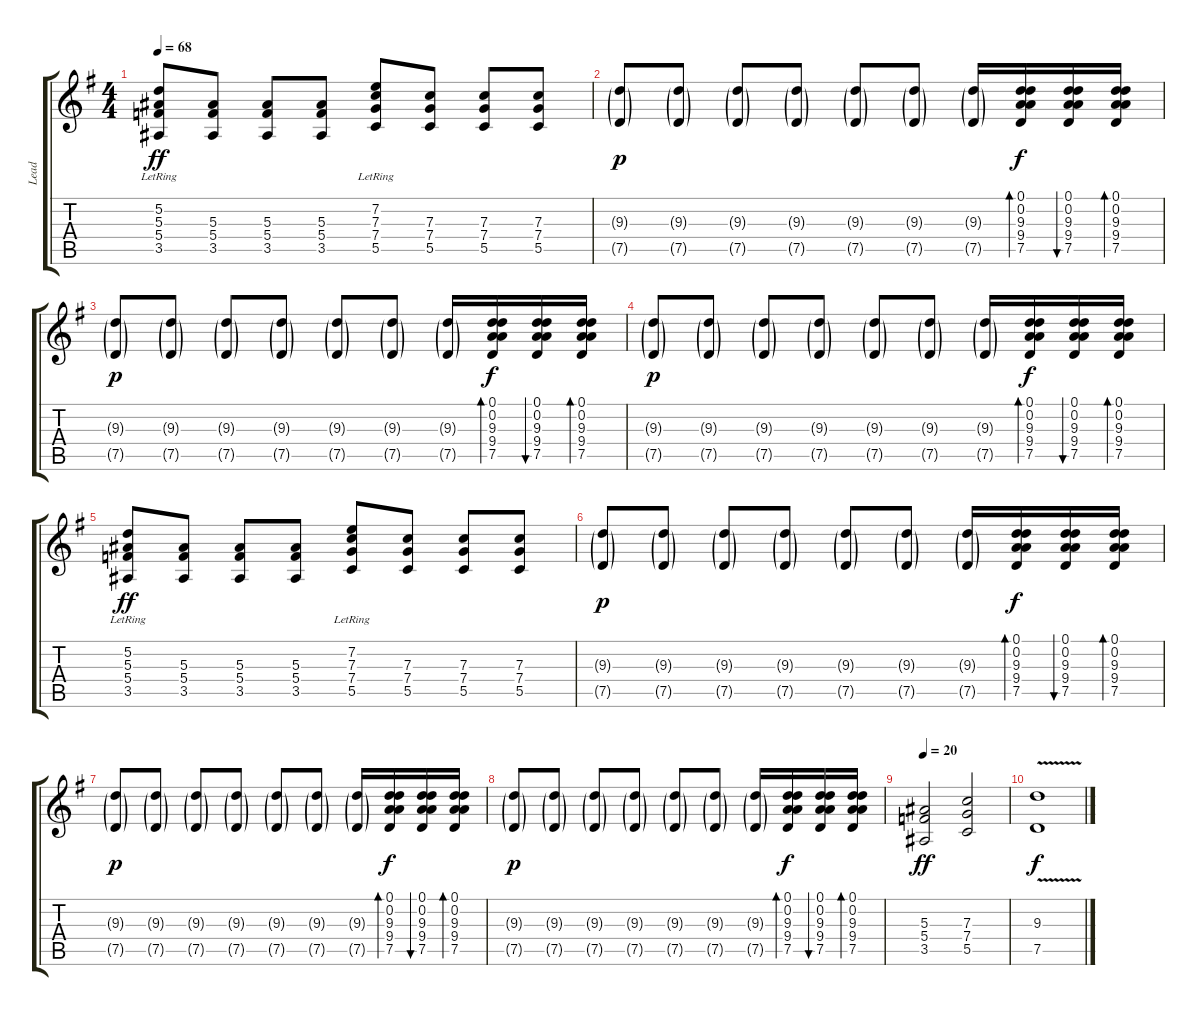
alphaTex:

\track ("Lead" "Lead") {instrument electricguitarclean}
\staff {score tabs}
\tuning (D4 A3 F3 C3 G2 D2) {hide}
\ts (4 4)
\tempo 68
\clef g2
\ks eminor
(5.2{lr} 5.3{lr} 5.4{lr} 3.5{lr}).8{dy ff} (5.3 5.4 3.5).8 (5.3 5.4 3.5).8 (5.3 5.4 3.5).8 (7.2{lr} 7.3{lr} 7.4{lr} 5.5{lr}).8 (7.3 7.4 5.5).8 (7.3 7.4 5.5).8 (7.3 7.4 5.5).8 |
(9.3{g} 7.5{g}).8{dy p} (9.3{g} 7.5{g}).8 (9.3{g} 7.5{g}).8 (9.3{g} 7.5{g}).8 (9.3{g} 7.5{g}).8 (9.3{g} 7.5{g}).8 (9.3{g} 7.5{g}).16 (0.1 0.2 9.3 9.4 7.5).16{bd 60 dy f} (0.1 0.2 9.3 9.4 7.5).16{bu 60} (0.1 0.2 9.3 9.4 7.5).16{bd 60} |
(9.3{g} 7.5{g}).8{dy p} (9.3{g} 7.5{g}).8 (9.3{g} 7.5{g}).8 (9.3{g} 7.5{g}).8 (9.3{g} 7.5{g}).8 (9.3{g} 7.5{g}).8 (9.3{g} 7.5{g}).16 (0.1 0.2 9.3 9.4 7.5).16{bd 60 dy f} (0.1 0.2 9.3 9.4 7.5).16{bu 60} (0.1 0.2 9.3 9.4 7.5).16{bd 60} |
(9.3{g} 7.5{g}).8{dy p} (9.3{g} 7.5{g}).8 (9.3{g} 7.5{g}).8 (9.3{g} 7.5{g}).8 (9.3{g} 7.5{g}).8 (9.3{g} 7.5{g}).8 (9.3{g} 7.5{g}).16 (0.1 0.2 9.3 9.4 7.5).16{bd 60 dy f} (0.1 0.2 9.3 9.4 7.5).16{bu 60} (0.1 0.2 9.3 9.4 7.5).16{bd 60} |
(5.2{lr} 5.3{lr} 5.4{lr} 3.5{lr}).8{dy ff} (5.3 5.4 3.5).8 (5.3 5.4 3.5).8 (5.3 5.4 3.5).8 (7.2{lr} 7.3{lr} 7.4{lr} 5.5{lr}).8 (7.3 7.4 5.5).8 (7.3 7.4 5.5).8 (7.3 7.4 5.5).8 |
(9.3{g} 7.5{g}).8{dy p} (9.3{g} 7.5{g}).8 (9.3{g} 7.5{g}).8 (9.3{g} 7.5{g}).8 (9.3{g} 7.5{g}).8 (9.3{g} 7.5{g}).8 (9.3{g} 7.5{g}).16 (0.1 0.2 9.3 9.4 7.5).16{bd 60 dy f} (0.1 0.2 9.3 9.4 7.5).16{bu 60} (0.1 0.2 9.3 9.4 7.5).16{bd 60} |
(9.3{g} 7.5{g}).8{dy p} (9.3{g} 7.5{g}).8 (9.3{g} 7.5{g}).8 (9.3{g} 7.5{g}).8 (9.3{g} 7.5{g}).8 (9.3{g} 7.5{g}).8 (9.3{g} 7.5{g}).16 (0.1 0.2 9.3 9.4 7.5).16{bd 60 dy f} (0.1 0.2 9.3 9.4 7.5).16{bu 60} (0.1 0.2 9.3 9.4 7.5).16{bd 60} |
(9.3{g} 7.5{g}).8{dy p} (9.3{g} 7.5{g}).8 (9.3{g} 7.5{g}).8 (9.3{g} 7.5{g}).8 (9.3{g} 7.5{g}).8 (9.3{g} 7.5{g}).8 (9.3{g} 7.5{g}).16 (0.1 0.2 9.3 9.4 7.5).16{bd 60 dy f} (0.1 0.2 9.3 9.4 7.5).16{bu 60} (0.1 0.2 9.3 9.4 7.5).16{bd 60} |
\tempo 20
(5.3 5.4 3.5).2{dy ff} (7.3 7.4 5.5).2 |
(9.3{v} 7.5{v}).1{dy f}
